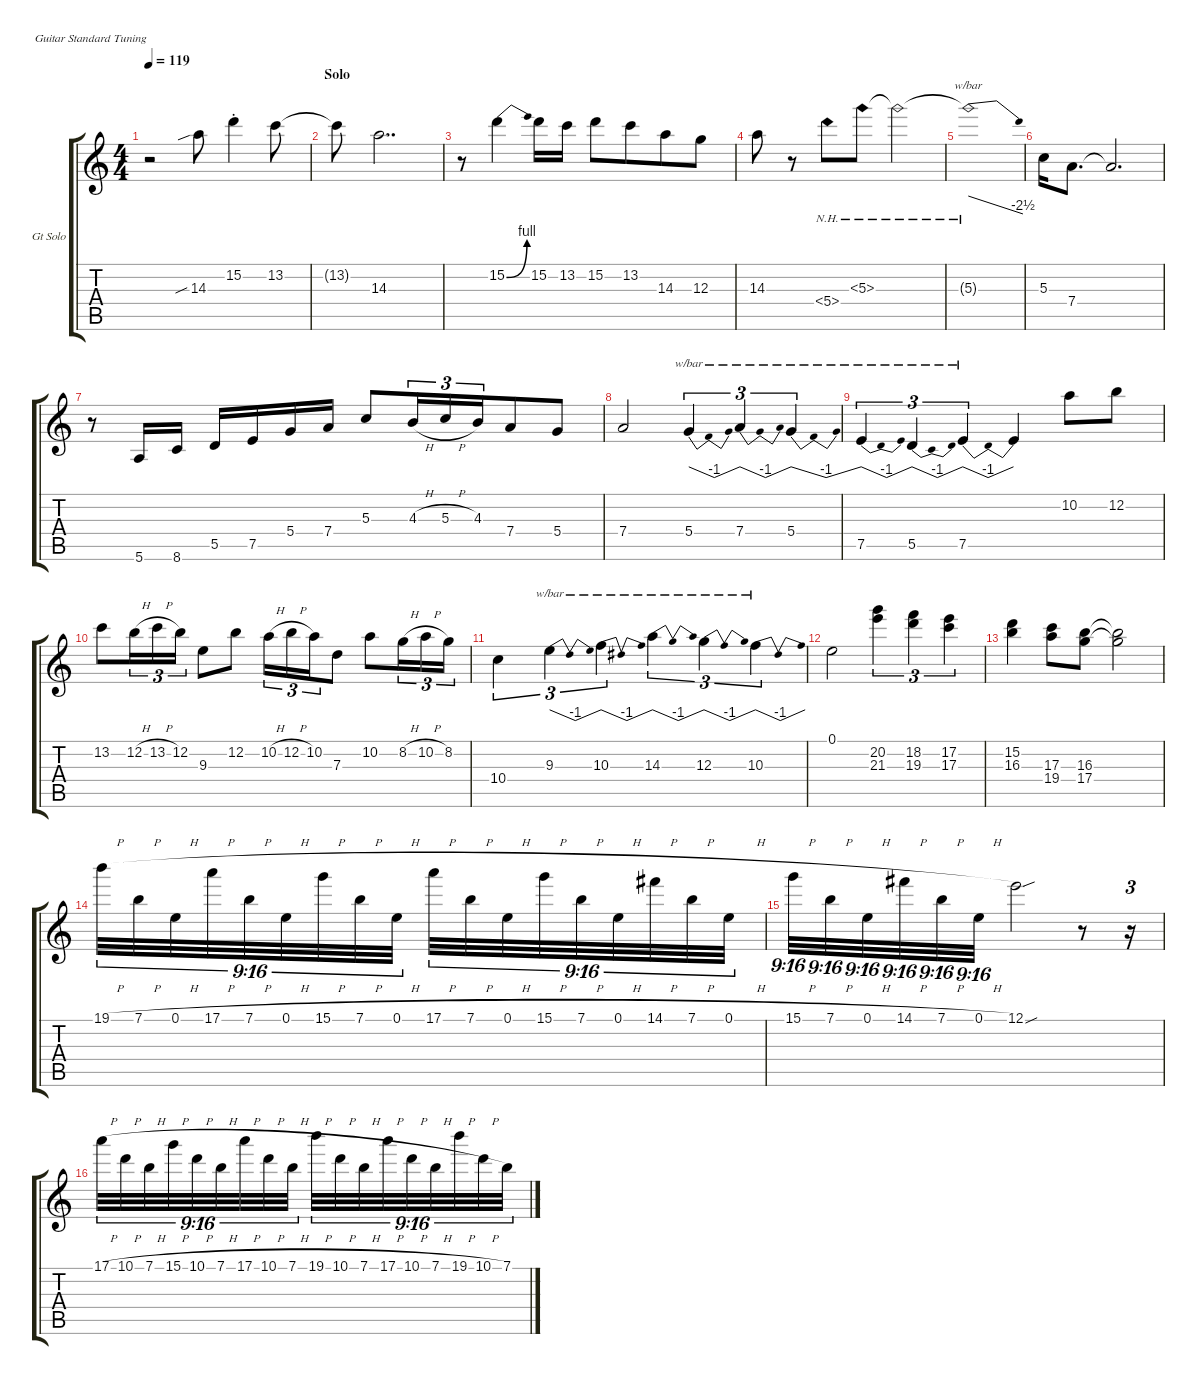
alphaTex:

\hideDynamics
\bracketExtendMode groupsimilarinstruments
\firstSystemTrackNameOrientation horizontal
\otherSystemsTrackNameOrientation horizontal
\track ("Guitar Solo" "Gt Solo") {instrument electricguitarclean}
\staff {score tabs}
\tuning (E4 B3 G3 D3 A2 E2)
\ts (4 4)
\tempo 119
\clef g2
\ks c
r.2{dy mf} 14.3{sib}.8 15.2{st}.4 13.2.8 |
\section ("" "Solo")
13.2{t}.8 14.3.2{dd} |
r.8 15.2{be (bend 0 0 16.2 4)}.4 15.2.16 13.2.16{beam split} 15.2.8{beam merge} 13.2.8{beam merge} 14.3.8{beam merge} 12.3.8 |
14.3.8 r.8 5.4{nh}.8 5.3{nh}.8 5.3{nh t}.2 |
5.3{nh t}.1{tbe (dive default 0 0 60 -10)} |
5.3.16 7.4.8{d} 7.4{t}.2{d} |
r.8 5.6.16 8.6.16 5.5.16 7.5.16 5.4.16 7.4.16 5.3.8{beam merge} 4.3{h}.16{tu (3 2)} 5.3{h}.16{tu (3 2)} 4.3.16{tu (3 2) beam merge} 7.4.8{beam merge} 5.4.8 |
7.4.2 5.4.4{tu (3 2) tbe (dip default 0 0 15 -4 30 0)} 7.4.4{tu (3 2) tbe (dip default 0 0 15 -4 30 0)} 5.4.4{tu (3 2) tbe (dip default 0 0 30 -4 60 0)} |
7.5.4{tu (3 2) tbe (dip default 0 0 15 -4 30 0)} 5.5.4{tu (3 2) tbe (dip default 0 0 15 -4 30 0)} 7.5.4{tu (3 2) tbe (dip default 0 0 30 -4 60 0)} 7.5{t}.4 10.2.8 12.2.8 |
13.2.8{beam merge} 12.2{h}.16{tu (3 2) beam merge} 13.2{h}.16{tu (3 2) beam merge} 12.2.16{tu (3 2)} 9.3.8 12.2.8 10.2{h}.16{tu (3 2) beam merge} 12.2{h}.16{tu (3 2) beam merge} 10.2.16{tu (3 2) beam merge} 7.3.8 10.2.8{beam merge} 8.2{h}.16{tu (3 2) beam merge} 10.2{h}.16{tu (3 2) beam merge} 8.2.16{tu (3 2)} |
10.4.4{tu (3 2)} 9.3.4{tu (3 2) tbe (dip default 0 0 15 -4 30 0)} 10.3.4{tu (3 2) tbe (dip default 0 0 30 -4 60 0)} 14.3.4{tu (3 2) tbe (dip default 0 0 30 -4 60 0)} 12.3.4{tu (3 2) tbe (dip default 0 0 30 -4 60 0)} 10.3.4{tu (3 2) tbe (dip default 0 0 30 -4 60 0)} |
0.1.2 (20.2 21.3).4{tu (3 2)} (18.2 19.3).4{tu (3 2)} (17.3 17.2).4{tu (3 2)} |
(15.2 16.3).4 (17.3 19.4).8 (16.3 17.4).8 (16.3{t} 17.4{t}).2 |
19.1{h}.32{tu (9 16)} 7.1{h}.32{tu (9 16)} 0.1{h}.32{tu (9 16)} 17.1{h}.32{tu (9 16)} 7.1{h}.32{tu (9 16)} 0.1{h}.32{tu (9 16)} 15.1{h}.32{tu (9 16)} 7.1{h}.32{tu (9 16)} 0.1{h}.32{tu (9 16)} 17.1{h}.32{tu (9 16)} 7.1{h}.32{tu (9 16)} 0.1{h}.32{tu (9 16)} 15.1{h}.32{tu (9 16)} 7.1{h}.32{tu (9 16)} 0.1{h}.32{tu (9 16)} 14.1{h}.32{tu (9 16)} 7.1{h}.32{tu (9 16)} 0.1{h}.32{tu (9 16)} |
15.1{h}.32{tu (9 16) beam merge} 7.1{h}.32{tu (9 16) beam merge} 0.1{h}.32{tu (9 16) beam merge} 14.1{h}.32{tu (9 16) beam merge} 7.1{h}.32{tu (9 16) beam merge} 0.1{h}.32{tu (9 16)} 12.1{sou}.2 r.8 r.16{tu (3 2)} |
17.1{h}.32{tu (9 16)} 10.1{h}.32{tu (9 16)} 7.1{h}.32{tu (9 16)} 15.1{h}.32{tu (9 16)} 10.1{h}.32{tu (9 16)} 7.1{h}.32{tu (9 16)} 17.1{h}.32{tu (9 16)} 10.1{h}.32{tu (9 16)} 7.1{h}.32{tu (9 16)} 19.1{h}.32{tu (9 16)} 10.1{h}.32{tu (9 16)} 7.1{h}.32{tu (9 16)} 17.1{h}.32{tu (9 16)} 10.1{h}.32{tu (9 16)} 7.1{h}.32{tu (9 16)} 19.1{h}.32{tu (9 16)} 10.1{h}.32{tu (9 16)} 7.1.32{tu (9 16)}
